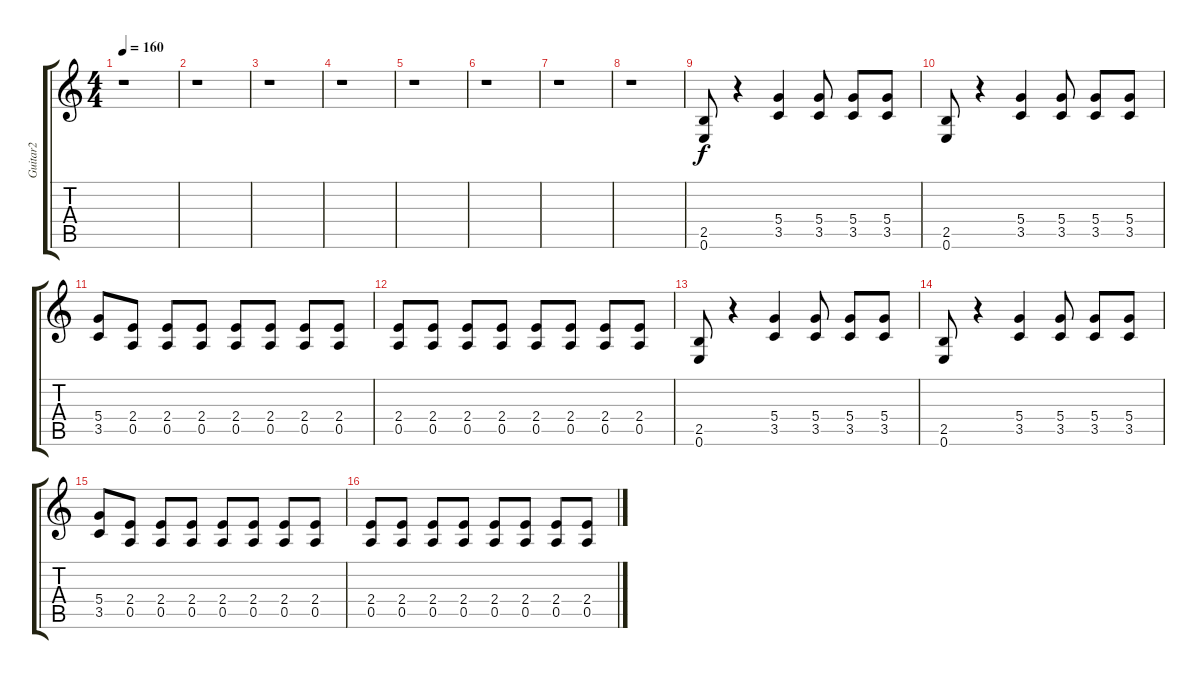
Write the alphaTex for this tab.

\track ("Guitar2" "Guitar2") {instrument overdrivenguitar}
\staff {score tabs}
\tuning (E4 B3 G3 D3 A2 E2) {hide}
\ts (4 4)
\tempo 160
\clef g2
\ks c
r.1{dy f} |
r.1 |
r.1 |
r.1 |
r.1 |
r.1 |
r.1 |
r.1 |
(2.5 0.6).8 r.4 (5.4 3.5).4 (5.4 3.5).8 (5.4 3.5).8 (5.4 3.5).8 |
(2.5 0.6).8 r.4 (5.4 3.5).4 (5.4 3.5).8 (5.4 3.5).8 (5.4 3.5).8 |
(5.4 3.5).8 (2.4 0.5).8 (2.4 0.5).8 (2.4 0.5).8 (2.4 0.5).8 (2.4 0.5).8 (2.4 0.5).8 (2.4 0.5).8 |
(2.4 0.5).8 (2.4 0.5).8 (2.4 0.5).8 (2.4 0.5).8 (2.4 0.5).8 (2.4 0.5).8 (2.4 0.5).8 (2.4 0.5).8 |
(2.5 0.6).8 r.4 (5.4 3.5).4 (5.4 3.5).8 (5.4 3.5).8 (5.4 3.5).8 |
(2.5 0.6).8 r.4 (5.4 3.5).4 (5.4 3.5).8 (5.4 3.5).8 (5.4 3.5).8 |
(5.4 3.5).8 (2.4 0.5).8 (2.4 0.5).8 (2.4 0.5).8 (2.4 0.5).8 (2.4 0.5).8 (2.4 0.5).8 (2.4 0.5).8 |
(2.4 0.5).8 (2.4 0.5).8 (2.4 0.5).8 (2.4 0.5).8 (2.4 0.5).8 (2.4 0.5).8 (2.4 0.5).8 (2.4 0.5).8
